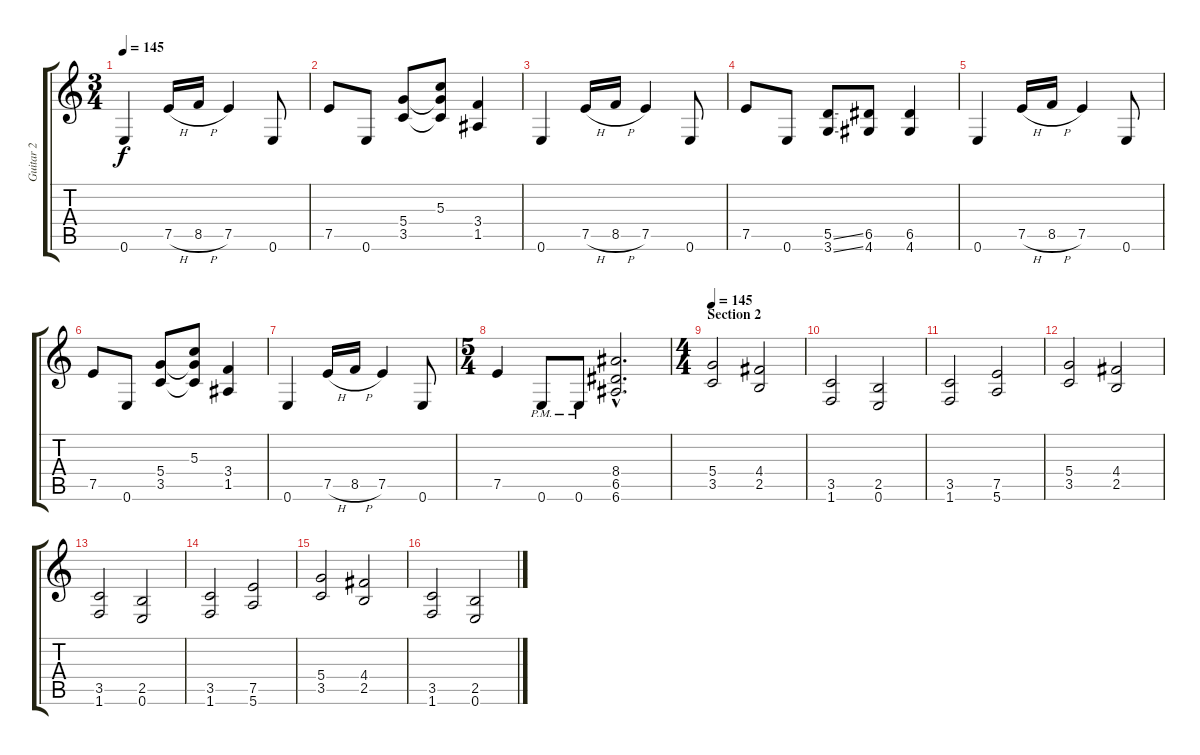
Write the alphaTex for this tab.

\track ("Guitar 2" "Guitar 2") {instrument distortionguitar}
\staff {score tabs}
\tuning (E4 B3 G3 D3 A2 E2) {hide}
\ts (3 4)
\tempo 145
\clef g2
\ks c
0.6.4{dy f} 7.5{h}.16 8.5{h}.16 7.5.4 0.6.8 |
7.5.8 0.6.8 (5.4 3.5).8 (5.3 5.4{t} 3.5{t}).8 (3.4 1.5).4 |
0.6.4 7.5{h}.16 8.5{h}.16 7.5.4 0.6.8 |
7.5.8 0.6.8 (5.5{ss} 3.6{ss}).8 (6.5 4.6).8 (6.5 4.6).4 |
0.6.4 7.5{h}.16 8.5{h}.16 7.5.4 0.6.8 |
7.5.8 0.6.8 (5.4 3.5).8 (5.3 5.4{t} 3.5{t}).8 (3.4 1.5).4 |
0.6.4 7.5{h}.16 8.5{h}.16 7.5.4 0.6.8 |
\ts (5 4)
7.5.4 0.6{pm}.8 0.6{pm}.8 (8.4{hac} 6.5{hac} 6.6{hac}).2{d} |
\ts (4 4)
\section ("" "Section 2")
\tempo 145
(5.4 3.5).2 (4.4 2.5).2 |
(3.5 1.6).2 (2.5 0.6).2 |
(3.5 1.6).2 (7.5 5.6).2 |
(5.4 3.5).2 (4.4 2.5).2 |
(3.5 1.6).2 (2.5 0.6).2 |
(3.5 1.6).2 (7.5 5.6).2 |
(5.4 3.5).2 (4.4 2.5).2 |
(3.5 1.6).2 (2.5 0.6).2
